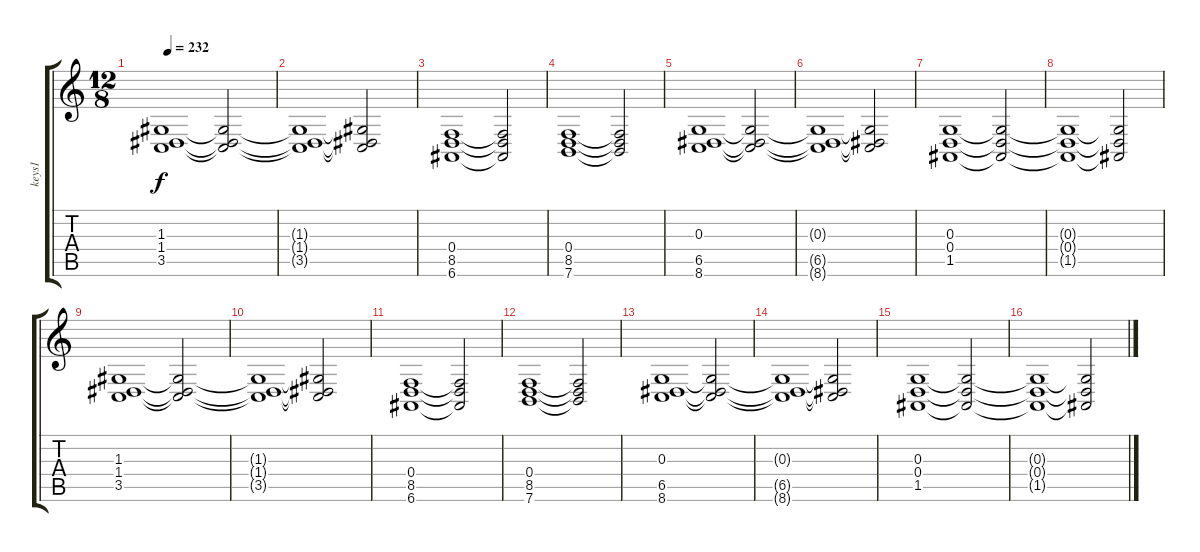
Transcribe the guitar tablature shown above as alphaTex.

\track ("keys1" "keys1") {instrument choiraahs}
\staff {score tabs}
\tuning (E4 B3 G3 D3 A2 E2) {hide}
\ts (12 8)
\tempo 232
\clef g2
\ks c
(1.3 1.4 3.5).1{dy f} (1.3{t} 1.4{t} 3.5{t}).2 |
(1.3{t} 1.4{t} 3.5{t}).1 (1.3{t} 1.4{t} 3.5{t}).2 |
(0.4 8.5 6.6).1 (0.4{t} 8.5{t} 6.6{t}).2 |
(0.4 8.5 7.6).1 (0.4{t} 8.5{t} 7.6{t}).2 |
(0.3 6.5 8.6).1 (0.3{t} 6.5{t} 8.6{t}).2 |
(0.3{t} 6.5{t} 8.6{t}).1 (0.3{t} 6.5{t} 8.6{t}).2 |
(0.3 0.4 1.5).1 (0.3{t} 0.4{t} 1.5{t}).2 |
(0.3{t} 0.4{t} 1.5{t}).1 (0.3{t} 0.4{t} 1.5{t}).2 |
(1.3 1.4 3.5).1 (1.3{t} 1.4{t} 3.5{t}).2 |
(1.3{t} 1.4{t} 3.5{t}).1 (1.3{t} 1.4{t} 3.5{t}).2 |
(0.4 8.5 6.6).1 (0.4{t} 8.5{t} 6.6{t}).2 |
(0.4 8.5 7.6).1 (0.4{t} 8.5{t} 7.6{t}).2 |
(0.3 6.5 8.6).1 (0.3{t} 6.5{t} 8.6{t}).2 |
(0.3{t} 6.5{t} 8.6{t}).1 (0.3{t} 6.5{t} 8.6{t}).2 |
(0.3 0.4 1.5).1 (0.3{t} 0.4{t} 1.5{t}).2 |
(0.3{t} 0.4{t} 1.5{t}).1 (0.3{t} 0.4{t} 1.5{t}).2
